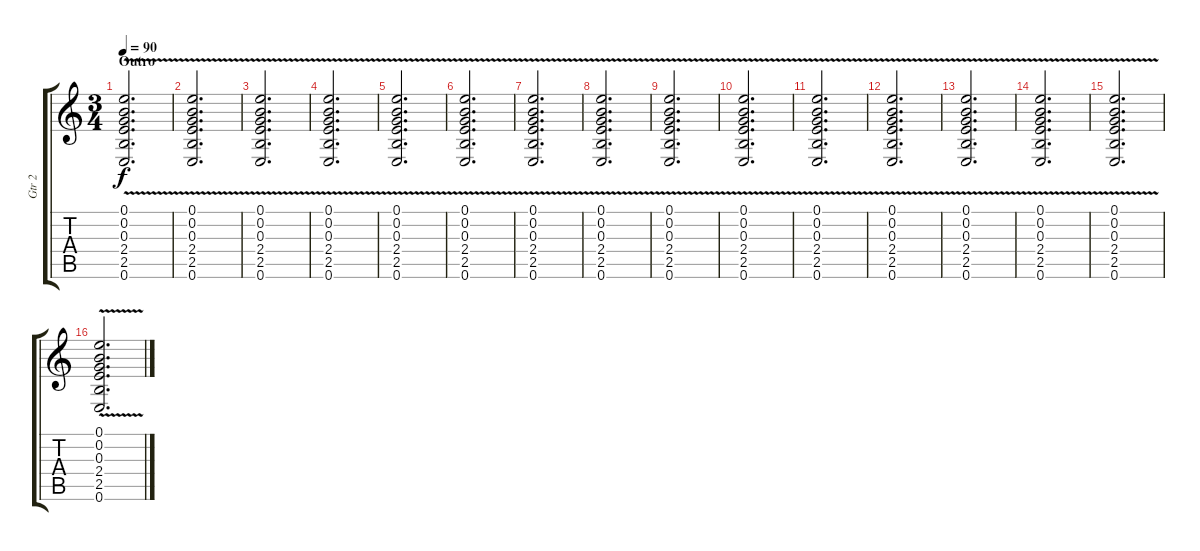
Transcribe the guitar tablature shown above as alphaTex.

\track ("Gtr 2" "Gtr 2") {instrument distortionguitar}
\staff {score tabs}
\tuning (E4 B3 G3 D3 A2 E2) {hide}
\ts (3 4)
\section ("" "Outro")
\tempo 90
\clef g2
\ks c
(0.1{v} 0.2{v} 0.3{v} 2.4{v} 2.5{v} 0.6{v}).2{d dy f} |
(0.1{v} 0.2{v} 0.3{v} 2.4{v} 2.5{v} 0.6{v}).2{d} |
(0.1{v} 0.2{v} 0.3{v} 2.4{v} 2.5{v} 0.6{v}).2{d} |
(0.1{v} 0.2{v} 0.3{v} 2.4{v} 2.5{v} 0.6{v}).2{d} |
(0.1{v} 0.2{v} 0.3{v} 2.4{v} 2.5{v} 0.6{v}).2{d} |
(0.1{v} 0.2{v} 0.3{v} 2.4{v} 2.5{v} 0.6{v}).2{d} |
(0.1{v} 0.2{v} 0.3{v} 2.4{v} 2.5{v} 0.6{v}).2{d} |
(0.1{v} 0.2{v} 0.3{v} 2.4{v} 2.5{v} 0.6{v}).2{d} |
(0.1{v} 0.2{v} 0.3{v} 2.4{v} 2.5{v} 0.6{v}).2{d} |
(0.1{v} 0.2{v} 0.3{v} 2.4{v} 2.5{v} 0.6{v}).2{d} |
(0.1{v} 0.2{v} 0.3{v} 2.4{v} 2.5{v} 0.6{v}).2{d} |
(0.1{v} 0.2{v} 0.3{v} 2.4{v} 2.5{v} 0.6{v}).2{d} |
(0.1{v} 0.2{v} 0.3{v} 2.4{v} 2.5{v} 0.6{v}).2{d} |
(0.1{v} 0.2{v} 0.3{v} 2.4{v} 2.5{v} 0.6{v}).2{d} |
(0.1{v} 0.2{v} 0.3{v} 2.4{v} 2.5{v} 0.6{v}).2{d} |
(0.1{v} 0.2{v} 0.3{v} 2.4{v} 2.5{v} 0.6{v}).2{d}
